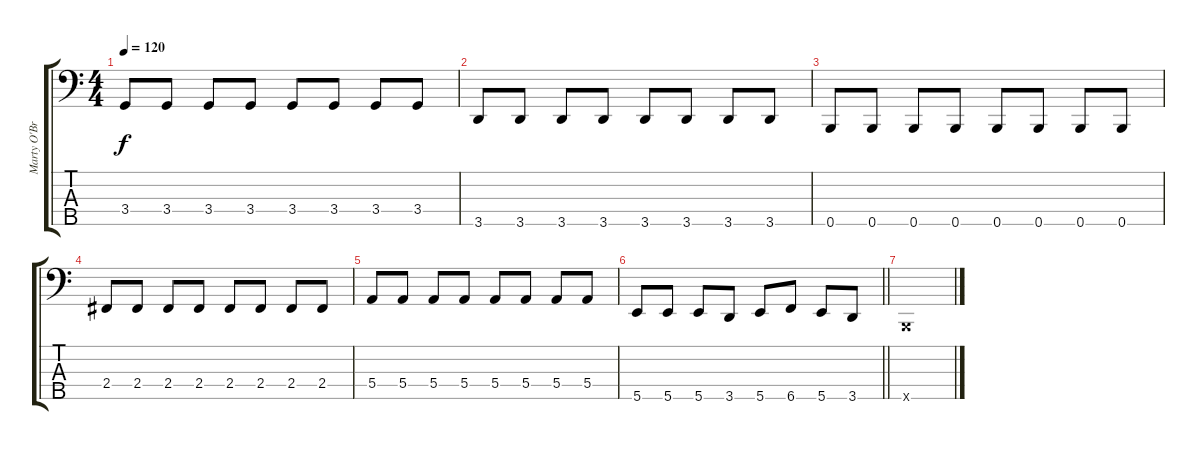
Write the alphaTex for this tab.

\track ("Marty O'Brien" "Marty O'Br") {instrument electricbassfinger}
\staff {score tabs}
\tuning (G2 D2 A1 E1 B0) {hide}
\ts (4 4)
\tempo 120
\clef f4
\ks c
3.4.8{dy f} 3.4.8 3.4.8 3.4.8 3.4.8 3.4.8 3.4.8 3.4.8 |
3.5.8 3.5.8 3.5.8 3.5.8 3.5.8 3.5.8 3.5.8 3.5.8 |
0.5.8 0.5.8 0.5.8 0.5.8 0.5.8 0.5.8 0.5.8 0.5.8 |
2.4.8 2.4.8 2.4.8 2.4.8 2.4.8 2.4.8 2.4.8 2.4.8 |
5.4.8 5.4.8 5.4.8 5.4.8 5.4.8 5.4.8 5.4.8 5.4.8 |
\barLineRight lightlight
5.5.8 5.5.8 5.5.8 3.5.8 5.5.8 6.5.8 5.5.8 3.5.8 |
0.5{x}.1
